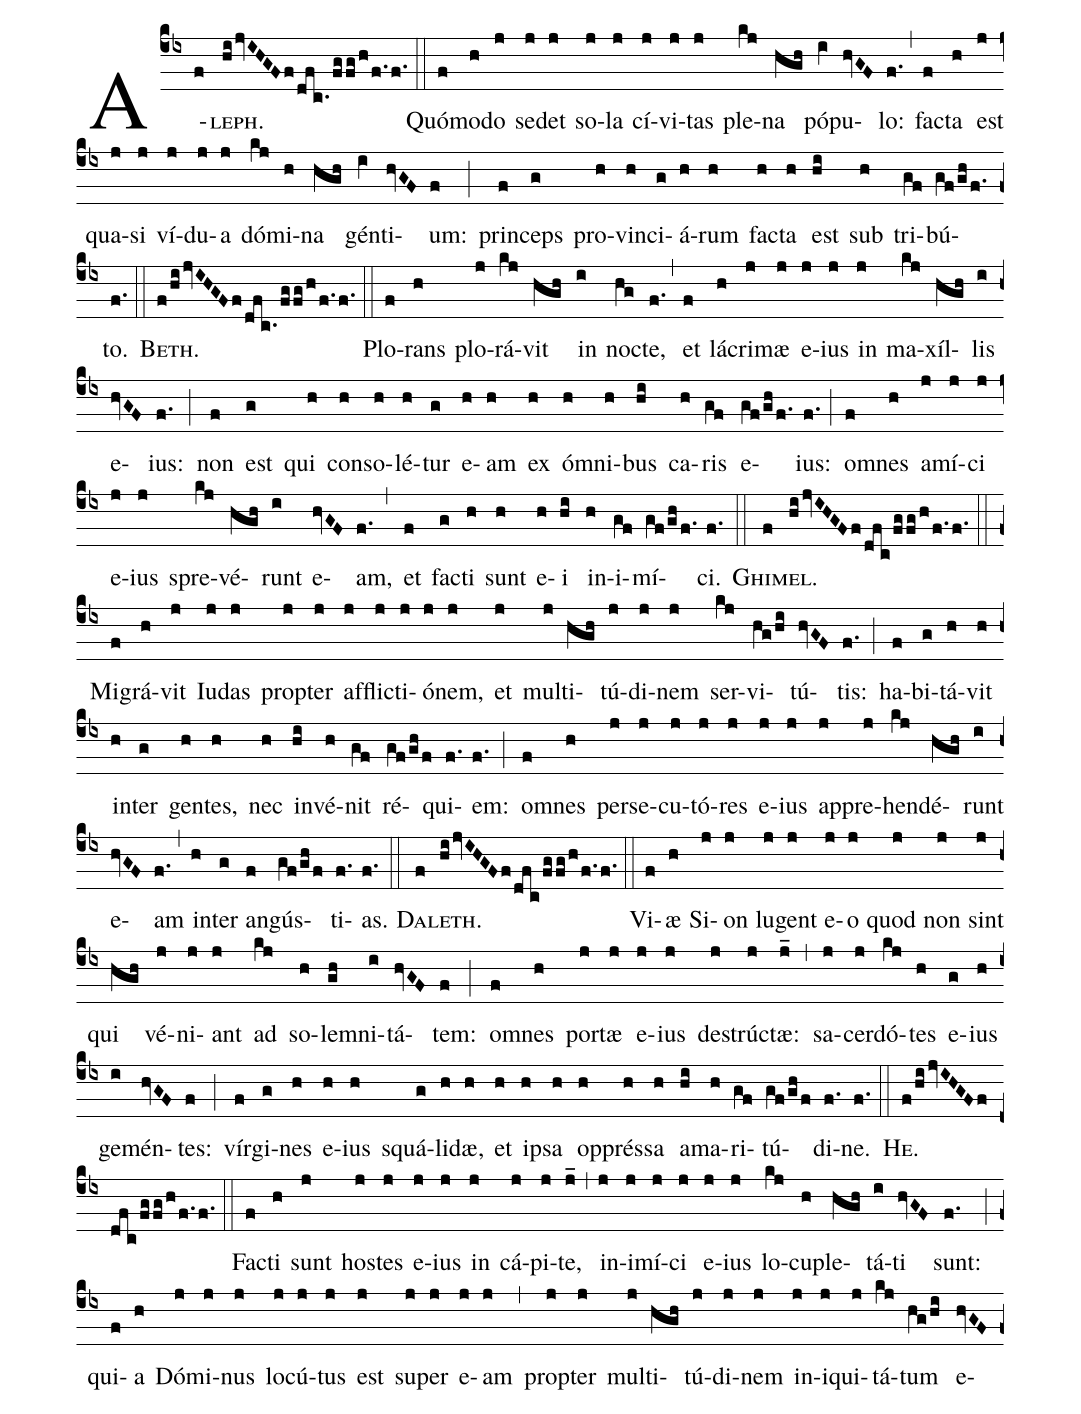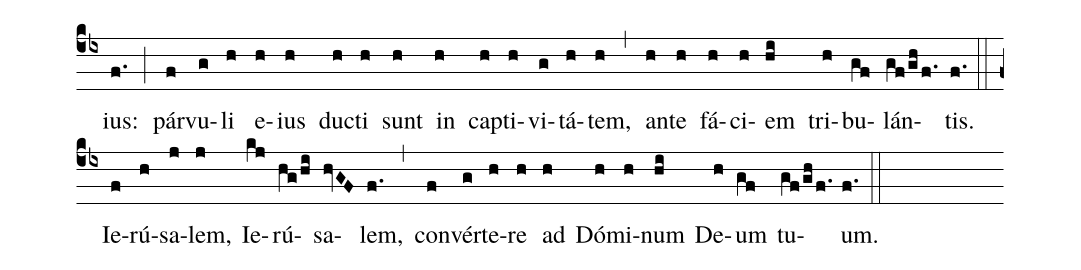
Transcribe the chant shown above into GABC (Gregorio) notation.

%%
(cb4)
A(f)<sc>leph.</sc>(hijvIHGFf/dfc./fg/fg/h/f.f.) (::)
Quó(f)mo(h)do(j) se(j)det(j) so(j)la(j) cí(j)vi(j)tas(j) ple(kj)na(hgh)
pó(iV)pu(hvGF)lo:(f.) (,)
fac(f)ta(h) est(j) qua(j)si(j) ví(j)du(j)a(j) dó(kj)mi(h)na(hgh) gén(iV)ti(hvGF)um:(f) (;)
prin(f)ceps(g) pro(h)vin(h)ci(g)á(h)rum(h) fac(h)ta(h) est(hi) sub(h) tri(gf)bú(gf/gh/f.)to.(f.) (::)
<sc>Beth.</sc>(f/hijvIHGFf/dfc./fg/fg/h/f.f.) (::)
Plo(f)rans(h) plo(j)rá(kj)vit(hgh) in(i) noc(hg)te,(f.) (,)
et(f) lá(h)cri(j)mæ(j) e(j)ius(j) in(j) ma(kj)xíl(hgh)lis(i) e(hvGF)ius:(f.) (;)
non(f) est(g) qui(h) con(h)so(h)lé(h)tur(g) e(h)am(h) ex(h) óm(h)ni(h)bus(hi) ca(h)ris(gf) e(gf/gh/f.)ius:(f.) (;)
om(f)nes(h) a(j)mí(j)ci(j) e(j)ius(j) spre(kj)vé(hgh)runt(i) e(hvGF)am,(f.) (,)
et(f) fac(g)ti(h) sunt(h) e(h)i(hi) in(h)i(gf)mí(gf/gh/f.)ci.(f.) (::)
<sc>Ghi</sc>(f)<sc>mel.</sc>(hijvIHGFf/dfc/fg/fg/h/f./f.) (::)
Mi(f)grá(h)vit(j) Iu(j)das(j) prop(j)ter(j) af(j)flic(j)ti(j)ó(j)nem,(j) et(j) mul(j)ti(hgh)tú(j)di(j)nem(j) ser(kj)vi(hg/hi)tú(hvGF)tis:(f.) (;)
ha(f)bi(g)tá(h)vit(h) in(h)ter(g) gen(h)tes,(h) nec(h) in(hi)vé(h)nit(gf) ré(gf/gh/f)qui(f.)em:(f.) (;)
om(f)nes(h) per(j)se(j)cu(j)tó(j)res(j) e(j)ius(j) ap(j)pre(j)hen(kj)dé(hgh)runt(i) e(hvGF)am(f.) (,)
in(h)ter(g) an(f)gús(gf/gh/f)ti(f.)as.(f.) (::)
<sc>Da</sc>(f)<sc>leth.</sc>(hijvIHGFf/dfc/fg/fg/h/f.f.) (::)
Vi(f)æ(h) Si(j)on(j) lu(j)gent(j) e(j)o(j) quod(j) non(j) sint(j) qui(hgh) vé(j)ni(j)ant(j) ad(kj) so(h)lem(gh)ni(i)tá(hvGF)tem:(f) (;)
om(f)nes(h) por(j)tæ(j) e(j)ius(j) de(j)strúc(j)tæ:(j_) (,)
sa(j)cer(j)dó(kj)tes(h) e(g)ius(h) ge(i)mén(hvGF)tes:(f) (;)
vír(f)gi(g)nes(h) e(h)ius(h) squá(g)li(h)dæ,(h) et(h) ip(h)sa(h) op(h)prés(h)sa(h) a(hi)ma(h)ri(gf)tú(gf/gh/f)di(f.)ne.(f.) (::)
<sc>He.</sc>(f/hijvIHGFf/dfc/fg/fg/h/f.f.) (::)
Fac(f)ti(h) sunt(j) hos(j)tes(j) e(j)ius(j) in(j) cá(j)pi(j)te,(j_) (,)
in(j)i(j)mí(j)ci(j) e(j)ius(j) lo(kj)cu(h)ple(hgh)tá(i)ti(hvGF) sunt:(f.) (;)
qui(f)a(h) Dó(j)mi(j)nus(j) lo(j)cú(j)tus(j) est(j) su(j)per(j) e(j)am(j) (,)
prop(j)ter(j) mul(j)ti(hgh)tú(j)di(j)nem(j) in(j)i(j)qui(j)tá(kj)tum(hg/hi) e(hvGF)ius:(f.) (;)
pár(f)vu(g)li(h) e(h)ius(h) duc(h)ti(h) sunt(h) in(h) cap(h)ti(h)vi(g)tá(h)tem,(h) (,)
an(h)te(h) fá(h)ci(h)em(hi) tri(h)bu(gf)lán(gf/gh/f.)tis.(f.) (::)
Ie(f)rú(h)sa(j)lem,(j) Ie(kj)rú(hg/hi)sa(hvGF)lem,(f.) (,)
con(f)vér(g)te(h)re(h) ad(h) Dó(h)mi(h)num(hi) De(h)um(gf) tu(gf/gh/f.)um.(f.) (::)
